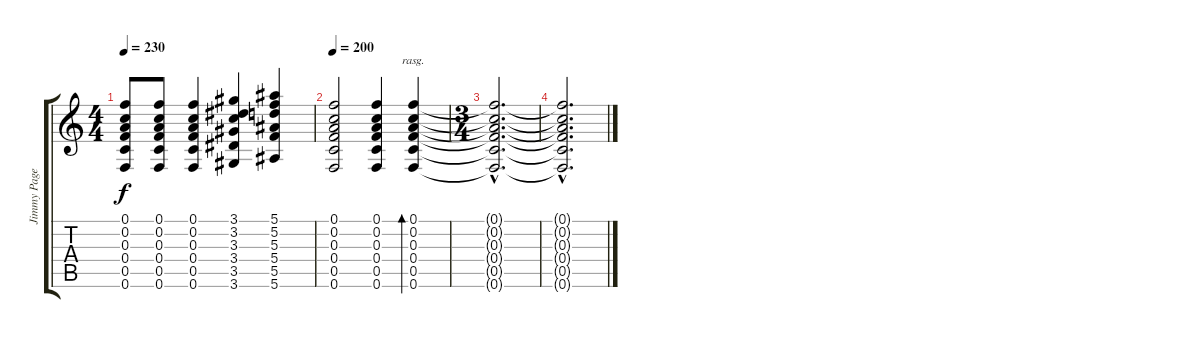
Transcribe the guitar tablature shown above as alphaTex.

\track ("Jimmy Page" "Jimmy Page") {instrument acousticguitarsteel}
\staff {score tabs}
\tuning (F4 C4 A3 F3 C3 F2) {hide}
\ts (4 4)
\tempo 230
\clef g2
\ks c
(0.1{t} 0.2{t} 0.3{t} 0.4{t} 0.5{t} 0.6{t}).8{dy f} (0.1 0.2 0.3 0.4 0.5 0.6).8 (0.1 0.2 0.3 0.4 0.5 0.6).4 (3.1 3.2 3.3 3.4 3.5 3.6).4 (5.1 5.2 5.3 5.4 5.5 5.6).4 |
\tempo 200
(0.1 0.2 0.3 0.4 0.5 0.6).2 (0.1 0.2 0.3 0.4 0.5 0.6).4 (0.1 0.2 0.3 0.4 0.5 0.6).4{bd 480 rasg ii} |
\ts (3 4)
(0.1{hac t} 0.2{hac t} 0.3{hac t} 0.4{hac t} 0.5{hac t} 0.6{hac t}).2{d} |
(0.1{hac t} 0.2{hac t} 0.3{hac t} 0.4{hac t} 0.5{hac t} 0.6{hac t}).2{d}
